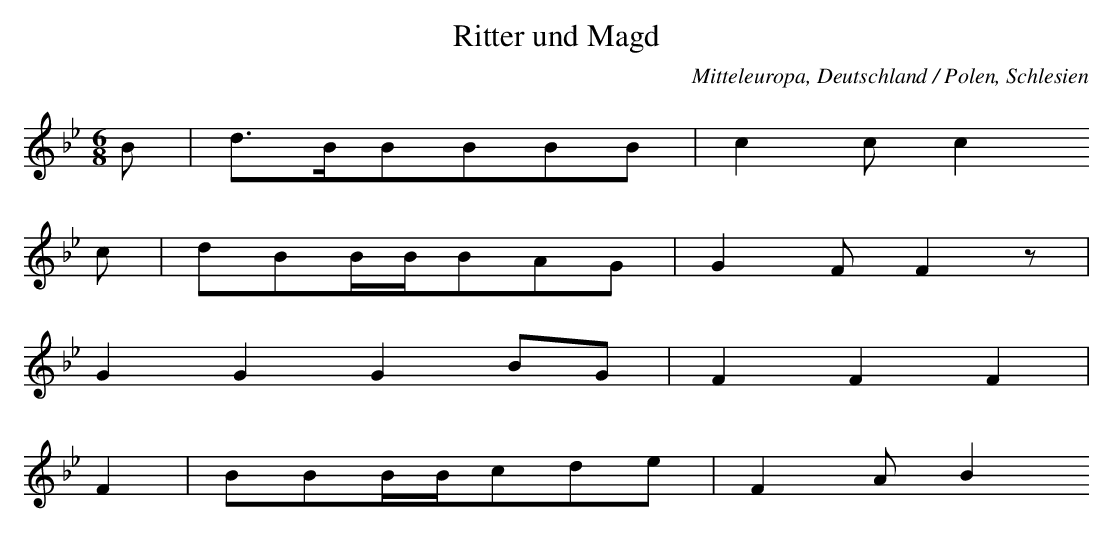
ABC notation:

X:1
T: Ritter und Magd
O: Mitteleuropa, Deutschland / Polen, Schlesien
M: 6/8
L: 1/16
K: Bb
B2 | d3BB2B2B2B2 | c4c2c4
c2 | d2B2BBB2A2G2 | G4F2F4z2 |
G4G4G4B2G2 | F4F4F4 |
F4 | B2B2BBc2d2e2 | F4A2B4
